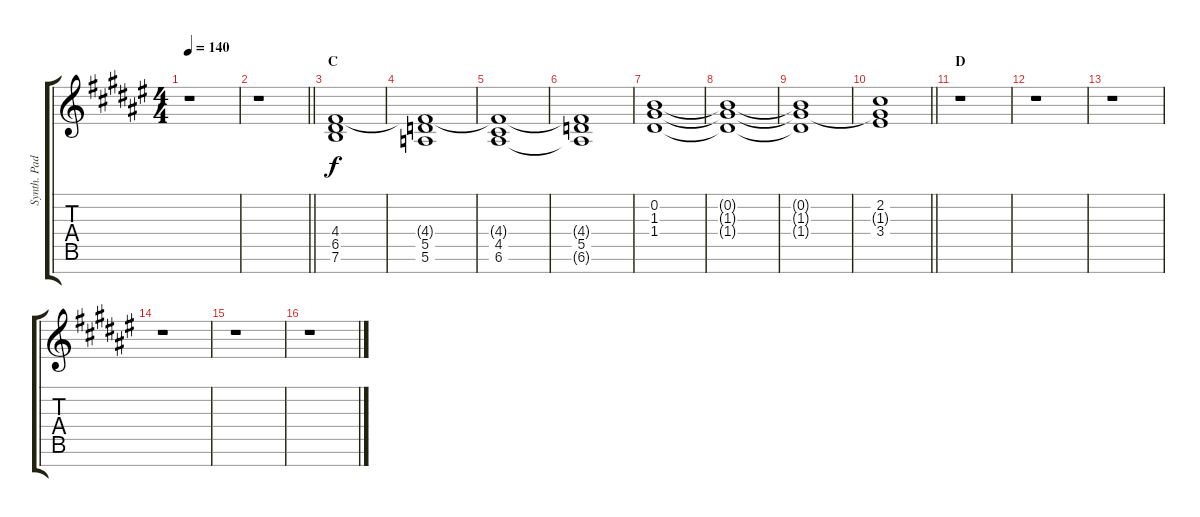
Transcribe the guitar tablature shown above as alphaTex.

\track ("Synth. Pad" "Synth. Pad") {instrument pad2warm}
\staff {score tabs}
\tuning (E5 B4 G4 D4 A3 E3 B2) {hide}
\ts (4 4)
\tempo 140
\clef g2
\ks f#
r.1{dy f} |
\barLineRight lightlight
r.1 |
\section ("" "C")
(4.4 6.5 7.6).1 |
(4.4{t} 5.5 5.6).1 |
(4.4{t} 4.5 6.6).1 |
(4.4{t} 5.5 6.6{t}).1 |
(0.2 1.3 1.4).1 |
(0.2{t} 1.3{t} 1.4{t}).1 |
(0.2{t} 1.3{t} 1.4{t}).1 |
\barLineRight lightlight
(2.2 1.3{t} 3.4).1 |
\section ("" "D")
r.1 |
r.1 |
r.1 |
r.1 |
r.1 |
r.1
